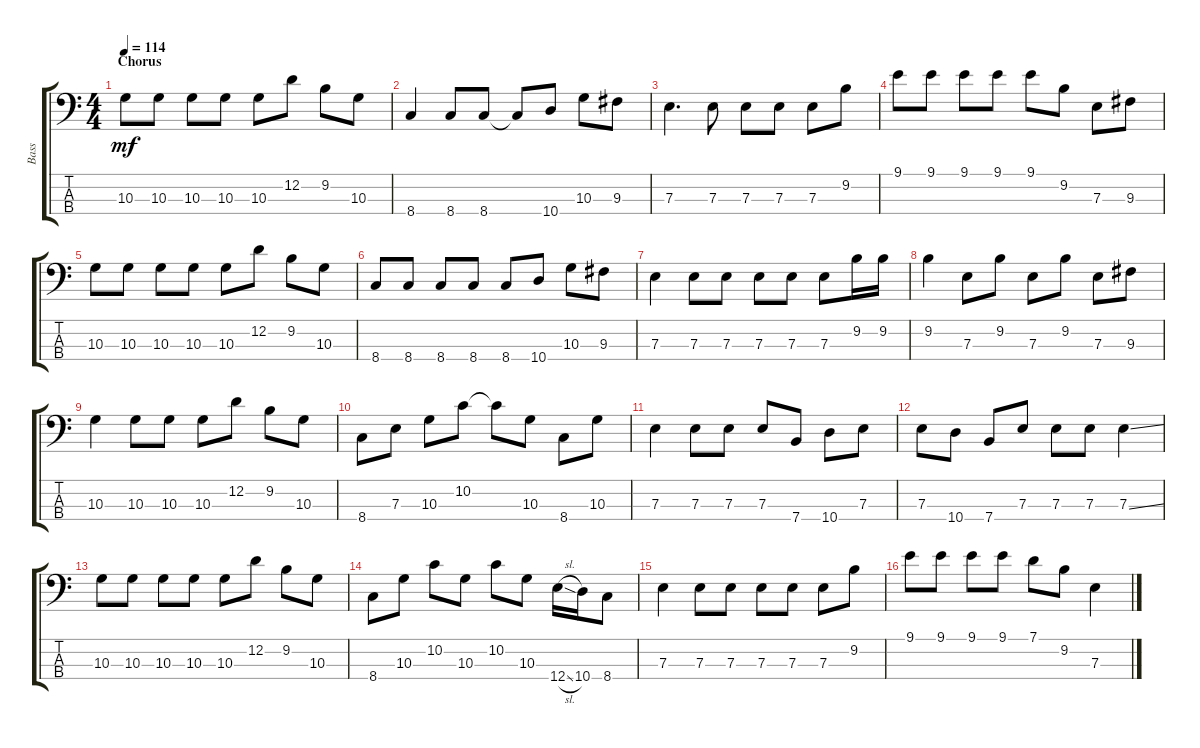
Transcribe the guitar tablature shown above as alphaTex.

\track ("Bass" "Bass") {instrument electricbassfinger}
\staff {score tabs}
\tuning (G2 D2 A1 E1) {hide}
\ts (4 4)
\section ("" "Chorus")
\tempo 114
\clef f4
\ks c
10.3.8{dy mf} 10.3.8 10.3.8 10.3.8 10.3.8 12.2.8 9.2.8 10.3.8 |
8.4.4 8.4.8 8.4.8 8.4{t}.8 10.4.8 10.3.8 9.3.8 |
7.3.4{d} 7.3.8 7.3.8 7.3.8 7.3.8 9.2.8 |
9.1.8 9.1.8 9.1.8 9.1.8 9.1.8 9.2.8 7.3.8 9.3.8 |
10.3.8 10.3.8 10.3.8 10.3.8 10.3.8 12.2.8 9.2.8 10.3.8 |
8.4.8 8.4.8 8.4.8 8.4.8 8.4.8 10.4.8 10.3.8 9.3.8 |
7.3.4 7.3.8 7.3.8 7.3.8 7.3.8 7.3.8 9.2.16 9.2.16 |
9.2.4 7.3.8 9.2.8 7.3.8 9.2.8 7.3.8 9.3.8 |
10.3.4 10.3.8 10.3.8 10.3.8 12.2.8 9.2.8 10.3.8 |
8.4.8 7.3.8 10.3.8 10.2.8 10.2{t}.8 10.3.8 8.4.8 10.3.8 |
7.3.4 7.3.8 7.3.8 7.3.8 7.4.8 10.4.8 7.3.8 |
7.3.8 10.4.8 7.4.8 7.3.8 7.3.8 7.3.8 7.3{ss}.4 |
10.3.8 10.3.8 10.3.8 10.3.8 10.3.8 12.2.8 9.2.8 10.3.8 |
8.4.8 10.3.8 10.2.8 10.3.8 10.2.8 10.3.8 12.4{sl}.16 10.4.16 8.4.8 |
7.3.4 7.3.8 7.3.8 7.3.8 7.3.8 7.3.8 9.2.8 |
9.1.8 9.1.8 9.1.8 9.1.8 7.1.8 9.2.8 7.3.4
